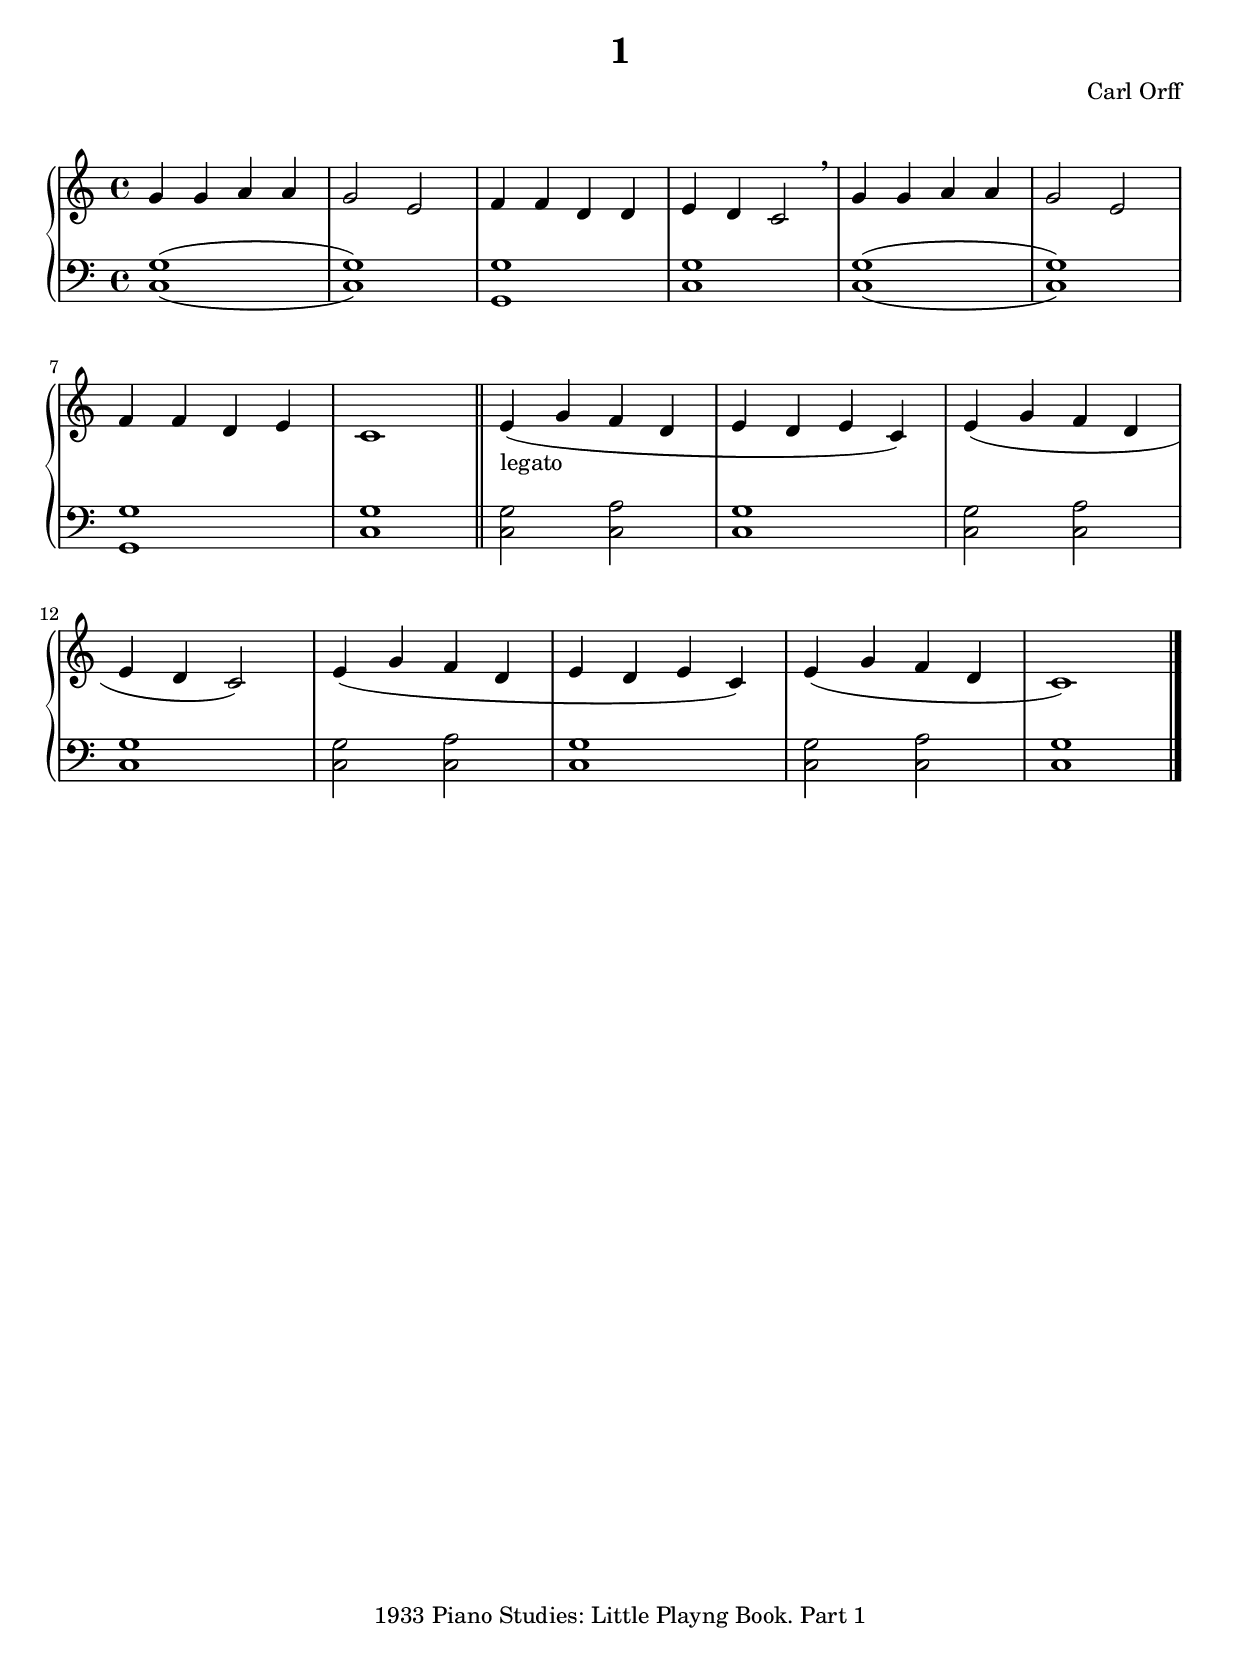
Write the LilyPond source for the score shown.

\version "2.20.0"

\include "english.ly"



\paper {
  top-margin = 20
  indent = #0
  system-count = #3
  % print-all-headers = ##t
}


\header {
  % subtitle = "Part 1"
  title = "1"
  % subsubtitle = "Piano Studies: Little Playng Book"
  composer = "Carl Orff"
  % opus = "1933"
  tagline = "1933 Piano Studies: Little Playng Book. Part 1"
}

\markup { \vspace #1 }



\score {

  \new PianoStaff = "pianostaff"
    \with {
      \override StaffGrouper
                .staffgroup-staff-spacing
                .basic-distance = #20
    }

  <<
    \new Staff = "RH" \relative c'' {
      \clef "treble"
      \time 4/4
      g4 g4 a4 a4 |
      g2 e2 |
      f4 f4 d4 d4 |
      e4 d4 c2 |
      \breathe
      g'4 g4 a4 a4 |
      g2 e2 |
      f4 f4 d4 e4 |
      c1 | \bar "||"
      e4_"legato"( g4 f4 d4 |
      e4 d4 e4 c4) |
      e4( g4 f4 d4 |
      e4 d4 c2) |
      e4( g4 f4 d4 |
      e4 d4 e4 c4) |
      e4( g4 f4 d4 |
      c1)
      % \bar "|."

    }

    \new Staff = "LH" {
      \clef "bass"
      \time 4/4
      \set doubleSlurs = ##t
      <c g>1( |
      <c g>1) |
      <g, g>1 |
      <c g>1  |
      <c g>1( |
      <c g>1) |
      <g, g>1 |
      <c g>1  |
      <c g>2 <c a>2 |
      <c g>1 |
      <c g>2 <c a>2 |
      <c g>1 |
      <c g>2 <c a>2 |
      <c g>1 |
      <c g>2 <c a>2 |
      <c g>1
      \bar "|."


    }
  >>

  \layout {
    \context {
      \Score
      \override StaffGrouper.staff-staff-spacing.padding = #3
      \override StaffGrouper.staff-staff-spacing.basic-distance = #1
    }
  }

  \midi {
    \tempo 4 = 120
  }
}


